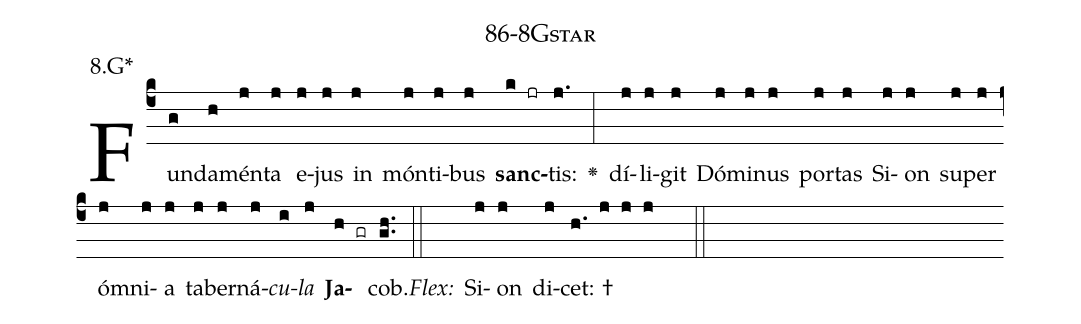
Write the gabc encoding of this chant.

name: 86-8Gstar;
annotation: 8.G*;
%%
(c4)Fun(g)da(h)mén(j)ta(j) e(j)jus(j) in(j) món(j)ti(j)bus(j) <b>sanc</b>(k jr)tis:(j.) <v>\greheightstar</v>(:) dí(j)li(j)git(j) Dó(j)mi(j)nus(j) por(j)tas(j) Si(j)on(j) su(j)per(j) óm(j)ni(j)a(j) ta(j)ber(j)ná(j)<i>cu</i>(i)<i>la</i>(j) <b>Ja</b>(h gr)cob.(gh..) (::)
<i>Flex:</i>()  Si(j)on(j) di(j)cet: †(h. j j j  ::)

%E(j) u(j) o(i) u(j) a(h) e.(gh..) (::)
